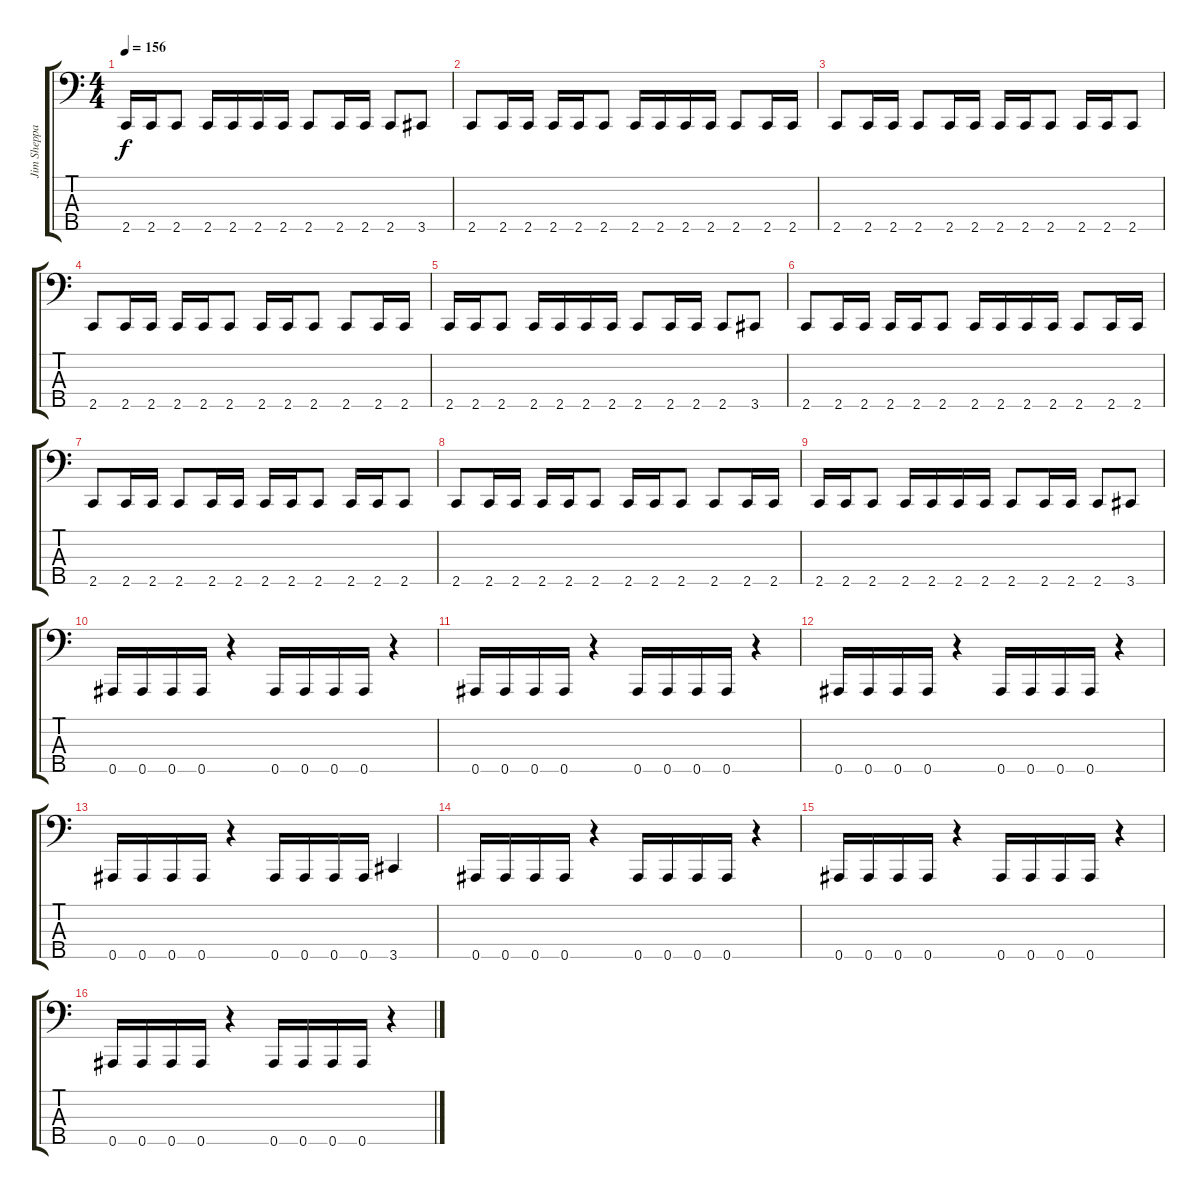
\track ("Jim Sheppard" "Jim Sheppa") {instrument electricbasspick}
\staff {score tabs}
\tuning (Gb2 Db2 Ab1 Eb1 Bb0) {hide}
\ts (4 4)
\tempo 156
\clef f4
\ks c
2.5.16{dy f} 2.5.16 2.5.8 2.5.16 2.5.16 2.5.16 2.5.16 2.5.8 2.5.16 2.5.16 2.5.8 3.5.8 |
\section ("" "")
2.5.8 2.5.16 2.5.16 2.5.16 2.5.16 2.5.8 2.5.16 2.5.16 2.5.16 2.5.16 2.5.8 2.5.16 2.5.16 |
2.5.8 2.5.16 2.5.16 2.5.8 2.5.16 2.5.16 2.5.16 2.5.16 2.5.8 2.5.16 2.5.16 2.5.8 |
2.5.8 2.5.16 2.5.16 2.5.16 2.5.16 2.5.8 2.5.16 2.5.16 2.5.8 2.5.8 2.5.16 2.5.16 |
2.5.16 2.5.16 2.5.8 2.5.16 2.5.16 2.5.16 2.5.16 2.5.8 2.5.16 2.5.16 2.5.8 3.5.8 |
2.5.8 2.5.16 2.5.16 2.5.16 2.5.16 2.5.8 2.5.16 2.5.16 2.5.16 2.5.16 2.5.8 2.5.16 2.5.16 |
2.5.8 2.5.16 2.5.16 2.5.8 2.5.16 2.5.16 2.5.16 2.5.16 2.5.8 2.5.16 2.5.16 2.5.8 |
2.5.8 2.5.16 2.5.16 2.5.16 2.5.16 2.5.8 2.5.16 2.5.16 2.5.8 2.5.8 2.5.16 2.5.16 |
2.5.16 2.5.16 2.5.8 2.5.16 2.5.16 2.5.16 2.5.16 2.5.8 2.5.16 2.5.16 2.5.8 3.5.8 |
\section ("" "")
0.5.16 0.5.16 0.5.16 0.5.16 r.4 0.5.16 0.5.16 0.5.16 0.5.16 r.4 |
0.5.16 0.5.16 0.5.16 0.5.16 r.4 0.5.16 0.5.16 0.5.16 0.5.16 r.4 |
0.5.16 0.5.16 0.5.16 0.5.16 r.4 0.5.16 0.5.16 0.5.16 0.5.16 r.4 |
0.5.16 0.5.16 0.5.16 0.5.16 r.4 0.5.16 0.5.16 0.5.16 0.5.16 3.5.4 |
0.5.16 0.5.16 0.5.16 0.5.16 r.4 0.5.16 0.5.16 0.5.16 0.5.16 r.4 |
0.5.16 0.5.16 0.5.16 0.5.16 r.4 0.5.16 0.5.16 0.5.16 0.5.16 r.4 |
0.5.16 0.5.16 0.5.16 0.5.16 r.4 0.5.16 0.5.16 0.5.16 0.5.16 r.4
